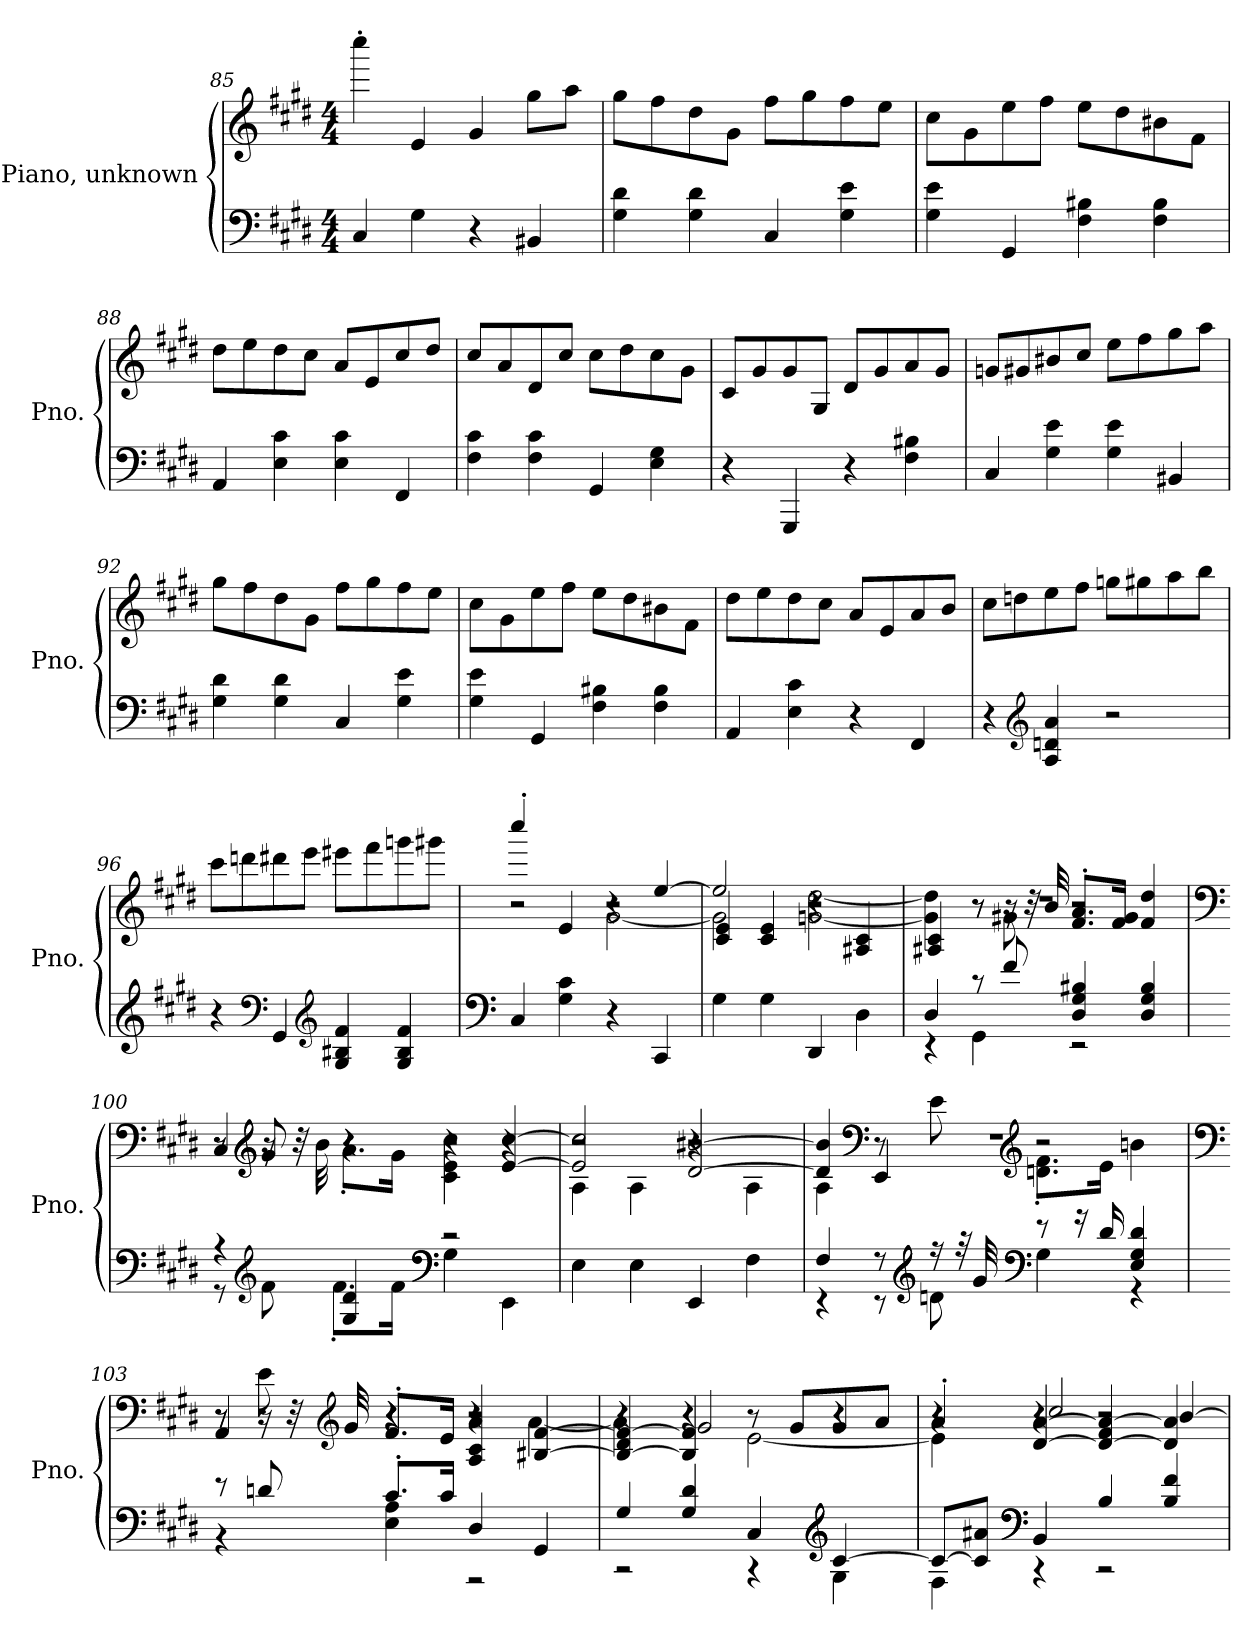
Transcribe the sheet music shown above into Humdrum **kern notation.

**kern	**kern
*part1	*part1
*staff2	*staff1
*I"Piano, unknown	*
*I'Pno.	*
*clefF4	*clefG2
*k[f#c#g#d#]	*k[f#c#g#d#]
*M4/4	*M4/4
=85	=85
4C#/	4cccc#'\
4G#\	4e/
4r	4g#/
4BB#X/	8gg#\L
.	8aa\J
=86	=86
4G#\ 4d#\	8gg#\L
.	8ff#\
4G#\ 4d#\	8dd#\
.	8g#\J
4C#/	8ff#\L
.	8gg#\
4G#\ 4e\	8ff#\
.	8ee\J
=87	=87
4G#\ 4e\	8cc#\L
.	8g#\
4GG#/	8ee\
.	8ff#\J
4F#\ 4B#X\	8ee\L
.	8dd#\
4F#\ 4B#\	8b#X\
.	8f#\J
!!LO:LB:g=z
=88	=88
4AA/	8dd#\L
.	8ee\
4E\ 4c#\	8dd#\
.	8cc#\J
4E\ 4c#\	8a/L
.	8e/
4FF#/	8cc#/
.	8dd#/J
=89	=89
4F#\ 4c#\	8cc#/L
.	8a/
4F#\ 4c#\	8d#/
.	8cc#/J
4GG#/	8cc#\L
.	8dd#\
4E\ 4G#\	8cc#\
.	8g#\J
=90	=90
4r	8c#/L
.	8g#/
4GGG#/	8g#/
.	8G#/J
4r	8d#/L
.	8g#/
4F#\ 4B#X\	8a/
.	8g#/J
=91	=91
4C#/	8gn/L
.	8g#X/
4G#\ 4e\	8b#X/
.	8cc#/J
4G#\ 4e\	8ee\L
.	8ff#\
4BB#X/	8gg#\
.	8aa\J
!!LO:PB:g=z
=92	=92
4G#\ 4d#\	8gg#\L
.	8ff#\
4G#\ 4d#\	8dd#\
.	8g#\J
4C#/	8ff#\L
.	8gg#\
4G#\ 4e\	8ff#\
.	8ee\J
=93	=93
4G#\ 4e\	8cc#\L
.	8g#\
4GG#/	8ee\
.	8ff#\J
4F#\ 4B#X\	8ee\L
.	8dd#\
4F#\ 4B#\	8b#X\
.	8f#\J
=94	=94
4AA/	8dd#\L
.	8ee\
4E\ 4c#\	8dd#\
.	8cc#\J
4r	8a/L
.	8e/
4FF#/	8a/
.	8b/J
=95	=95
4r	8cc#\L
.	8ddn\
*clefG2	*
4A/ 4dn/ 4a/	8ee\
.	8ff#\J
2r	8ggn\L
.	8gg#X\
.	8aa\
.	8bb\J
!!LO:LB:g=z
=96	=96
4r	8ccc#\L
.	8dddn\
*clefF4	*
4GG#/	8ddd#X\
.	8eee\J
*clefG2	*
4G#/ 4B#X/ 4f#/	8eee#X\L
.	8fff#\
4G#/ 4B#/ 4f#/	8gggn\
.	8ggg#X\J
=97	=97
*clefF4	*
*	*^
*	*	*^
4C#/	2r	2r	4cccc#'/
4G#\ 4c#\	.	.	4e/
4r	4r	[2g#\	2r
4CC#/	[4ee/	.	.
=98	=98	=98	=98
4G#\	2ee/]	2g#\]	4c#/ 4e/
4G#\	.	.	4c#/ 4e/
4DD#/	2r	[2gn\ [2dd#\	4r
4D#\	.	.	4A#X/ 4c#/
=99	=99	=99	=99
*^	*	*	*
4D#/	4r	1r	4g\] 4dd#\]	4A#X/ 4c#/
8r	4GG#\	.	8r	8r
8f#/	.	.	8g#X\	16r
.	.	.	.	32r
.	.	.	.	32b/
4D#/ 4G#/ 4B#X/	2r	.	2r	8.f#/' 8.a/'L
.	.	.	.	16f#/ 16g#/Jk
4D#/ 4G#/ 4B#/	.	.	.	4f#/ 4dd#/
!!LO:LB:g=z	!!	!!
=100	=100	=100	=100	=100
*	*	*clefF4	*	*
4r	8r	8r	8r	4C#/
*clefG2	*	*clefG2	*	*
.	8f#\	8g#/	16r	.
.	.	.	32r	.
.	.	.	32b\	.
4G#/ 4d#/	8.f#'\L	4r	8.a'\L	4r
.	16f#\Jk	.	16g#\Jk	.
*clefF4	*	*	*	*
2r	4G#\	4r	4c#\ 4e\ 4cc#\	2r
.	4EE\	[4e/ [4cc#/	4r	.
*v	*v	*	*	*
=101	=101	=101	=101
4E\	2e/] 2cc#/]	4A\	2r
4E\	.	4A\	.
4EE/	2r	4r	[2d#/ [2b#X/
4F#\	.	4A\	.
=102	=102	=102	=102
*^	*	*	*
4F#/	4r	1r	4A\	4d#/] 4b#/]
*	*	*clefF4	*	*
8r	8r	.	8r	4EE/
*clefG2	*	*	*	*
16r	8dn\	.	8e\	.
32r	.	.	.	.
32g#/	.	.	.	.
*clefF4	*	*clefG2	*	*
8r	4G#\	.	8.dn\' 8.f#\'L	2r
16r	.	.	.	.
16d/	.	.	16e\Jk	.
4E/ 4G#/ 4d/	4r	.	4bn\	.
!!LO:LB:g=z	!!	!!
=103	=103	=103	=103	=103
*	*	*clefF4	*	*
8r	4r	8r	8r	4AA/
8dn/	.	16r	8e\	.
.	.	32r	.	.
*	*	*clefG2	*	*
.	.	32g#/	.	.
8.c#'/L	4E\ 4A\	8.f#'/L	4r	4r
16c#/Jk	.	16e/Jk	.	.
4D#/	2r	4A/ 4c#/ 4a/	4r	2r
4GG#/	.	[4B#X/ [4f#/	[4a\	.
=104	=104	=104	=104	=104
4G#/	2r	4B#/_ 4d#/ 4f#/_	4a\]	4r
4G#/ 4d#/	.	4B#/] 4f#/]	4r	2g#/
4C#/	4r	8r	[2e\	.
.	.	8g#/L	.	.
*clefG2	*	*	*	*
[4c#/	4G#\	8g#/	.	4r
.	.	8a/J	.	.
=105	=105	=105	=105	=105
8c#/L_	4F#\	4a'/	4e\]	4r
8c#/] 8a#X/J	.	.	.	.
*clefF4	*	*	*	*
4BB/	4r	[4d#/ [4a/	4r	2cc#/
4B/	2r	4d#/_ 4f#/ 4a/_	2r	.
4B/ 4f#/	.	4d#/] 4a/]	.	[4b/
*v	*v	*	*	*
*	*v	*v	*v
=	=
*-	*-
